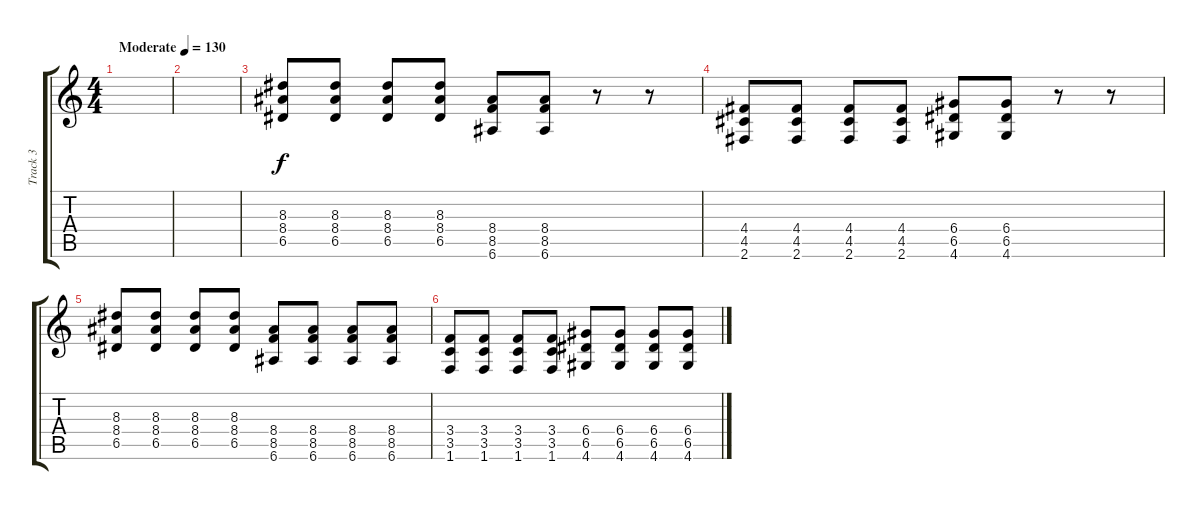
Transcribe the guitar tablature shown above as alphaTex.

\track ("Track 3" "Track 3") {instrument distortionguitar}
\staff {score tabs}
\tuning (E4 B3 G3 D3 A2 E2) {hide}
\ts (4 4)
\tempo (130 "Moderate")
\clef g2
\ks c
|
|
(8.3 8.4 6.5).8 (8.3 8.4 6.5).8 (8.3 8.4 6.5).8 (8.3 8.4 6.5).8 (8.4 8.5 6.6).8 (8.4 8.5 6.6).8 r.8 r.8 |
(4.4 4.5 2.6).8 (4.4 4.5 2.6).8 (4.4 4.5 2.6).8 (4.4 4.5 2.6).8 (6.4 6.5 4.6).8 (6.4 6.5 4.6).8 r.8 r.8 |
(8.3 8.4 6.5).8 (8.3 8.4 6.5).8 (8.3 8.4 6.5).8 (8.3 8.4 6.5).8 (8.4 8.5 6.6).8 (8.4 8.5 6.6).8 (8.4 8.5 6.6).8 (8.4 8.5 6.6).8 |
(3.4 3.5 1.6).8 (3.4 3.5 1.6).8 (3.4 3.5 1.6).8 (3.4 3.5 1.6).8 (6.4 6.5 4.6).8 (6.4 6.5 4.6).8 (6.4 6.5 4.6).8 (6.4 6.5 4.6).8
